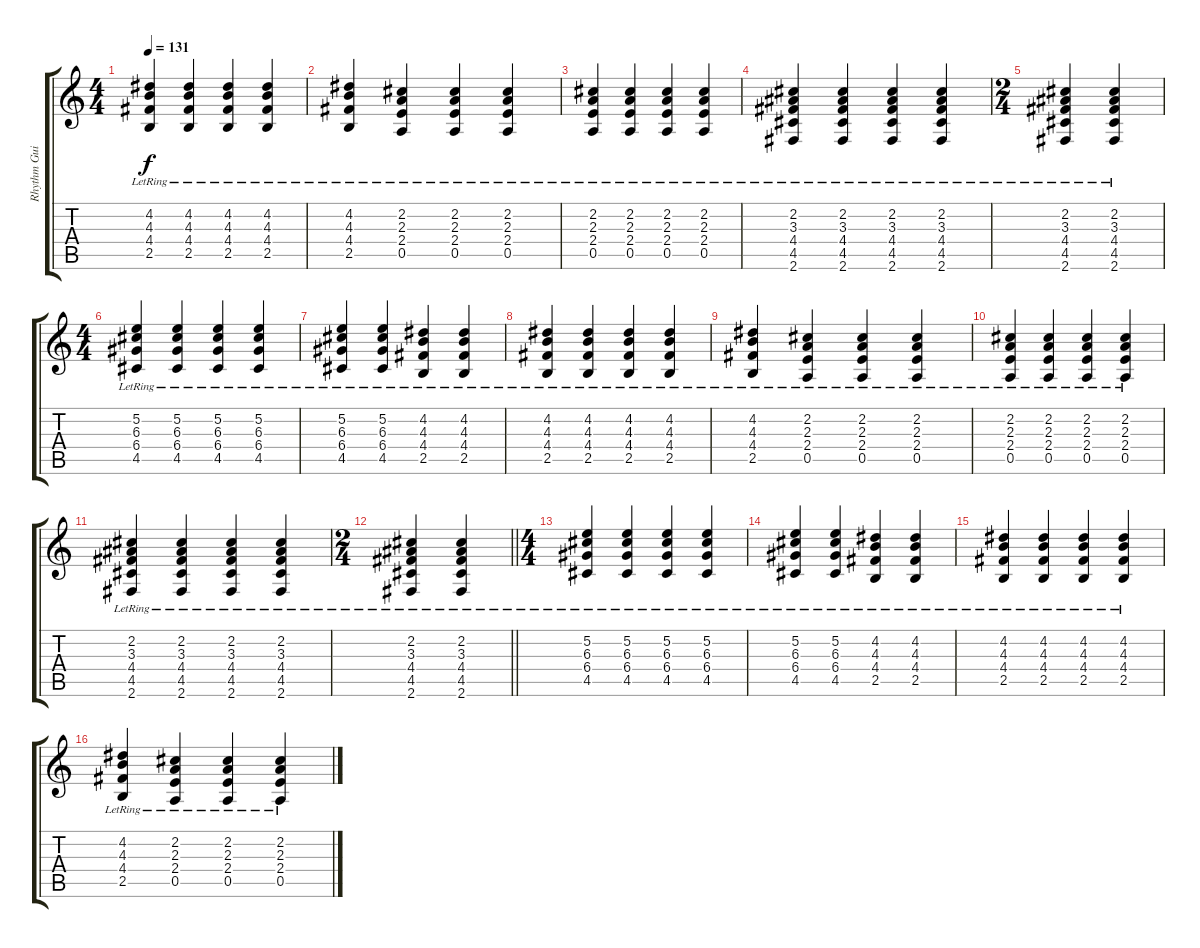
\track ("Rhythm Guitar" "Rhythm Gui") {instrument acousticguitarsteel}
\staff {score tabs}
\tuning (E4 B3 G3 D3 A2 E2) {hide}
\ts (4 4)
\tempo 131
\clef g2
\ks c
(4.2{lr} 4.3{lr} 4.4{lr} 2.5{lr}).4{dy f} (4.2{lr} 4.3{lr} 4.4{lr} 2.5{lr}).4 (4.2{lr} 4.3{lr} 4.4{lr} 2.5{lr}).4 (4.2{lr} 4.3{lr} 4.4{lr} 2.5{lr}).4 |
(4.2{lr} 4.3{lr} 4.4{lr} 2.5{lr}).4 (2.2{lr} 2.3{lr} 2.4{lr} 0.5{lr}).4 (2.2{lr} 2.3{lr} 2.4{lr} 0.5{lr}).4 (2.2{lr} 2.3{lr} 2.4{lr} 0.5{lr}).4 |
(2.2{lr} 2.3{lr} 2.4{lr} 0.5{lr}).4 (2.2{lr} 2.3{lr} 2.4{lr} 0.5{lr}).4 (2.2{lr} 2.3{lr} 2.4{lr} 0.5{lr}).4 (2.2{lr} 2.3{lr} 2.4{lr} 0.5{lr}).4 |
(2.2 3.3{lr} 4.4{lr} 4.5{lr} 2.6{lr}).4 (2.2 3.3{lr} 4.4{lr} 4.5{lr} 2.6{lr}).4 (2.2 3.3{lr} 4.4{lr} 4.5{lr} 2.6{lr}).4 (2.2 3.3{lr} 4.4{lr} 4.5{lr} 2.6{lr}).4 |
\ts (2 4)
(2.2 3.3{lr} 4.4{lr} 4.5{lr} 2.6{lr}).4 (2.2 3.3{lr} 4.4{lr} 4.5{lr} 2.6{lr}).4 |
\ts (4 4)
(5.2{lr} 6.3{lr} 6.4{lr} 4.5{lr}).4 (5.2{lr} 6.3{lr} 6.4{lr} 4.5{lr}).4 (5.2{lr} 6.3{lr} 6.4{lr} 4.5{lr}).4 (5.2{lr} 6.3{lr} 6.4{lr} 4.5{lr}).4 |
(5.2{lr} 6.3{lr} 6.4{lr} 4.5{lr}).4 (5.2{lr} 6.3{lr} 6.4{lr} 4.5{lr}).4 (4.2{lr} 4.3{lr} 4.4{lr} 2.5{lr}).4 (4.2{lr} 4.3{lr} 4.4{lr} 2.5{lr}).4 |
(4.2{lr} 4.3{lr} 4.4{lr} 2.5{lr}).4 (4.2{lr} 4.3{lr} 4.4{lr} 2.5{lr}).4 (4.2{lr} 4.3{lr} 4.4{lr} 2.5{lr}).4 (4.2{lr} 4.3{lr} 4.4{lr} 2.5{lr}).4 |
(4.2{lr} 4.3{lr} 4.4{lr} 2.5{lr}).4 (2.2{lr} 2.3{lr} 2.4{lr} 0.5{lr}).4 (2.2{lr} 2.3{lr} 2.4{lr} 0.5{lr}).4 (2.2{lr} 2.3{lr} 2.4{lr} 0.5{lr}).4 |
(2.2{lr} 2.3{lr} 2.4{lr} 0.5{lr}).4 (2.2{lr} 2.3{lr} 2.4{lr} 0.5{lr}).4 (2.2{lr} 2.3{lr} 2.4{lr} 0.5{lr}).4 (2.2{lr} 2.3{lr} 2.4{lr} 0.5{lr}).4 |
(2.2 3.3{lr} 4.4{lr} 4.5{lr} 2.6{lr}).4 (2.2 3.3{lr} 4.4{lr} 4.5{lr} 2.6{lr}).4 (2.2 3.3{lr} 4.4{lr} 4.5{lr} 2.6{lr}).4 (2.2 3.3{lr} 4.4{lr} 4.5{lr} 2.6{lr}).4 |
\ts (2 4)
\barLineRight lightlight
(2.2 3.3{lr} 4.4{lr} 4.5{lr} 2.6{lr}).4 (2.2 3.3{lr} 4.4{lr} 4.5{lr} 2.6{lr}).4 |
\ts (4 4)
(5.2{lr} 6.3{lr} 6.4{lr} 4.5{lr}).4 (5.2{lr} 6.3{lr} 6.4{lr} 4.5{lr}).4 (5.2{lr} 6.3{lr} 6.4{lr} 4.5{lr}).4 (5.2{lr} 6.3{lr} 6.4{lr} 4.5{lr}).4 |
(5.2{lr} 6.3{lr} 6.4{lr} 4.5{lr}).4 (5.2{lr} 6.3{lr} 6.4{lr} 4.5{lr}).4 (4.2{lr} 4.3{lr} 4.4{lr} 2.5{lr}).4 (4.2{lr} 4.3{lr} 4.4{lr} 2.5{lr}).4 |
(4.2{lr} 4.3{lr} 4.4{lr} 2.5{lr}).4 (4.2{lr} 4.3{lr} 4.4{lr} 2.5{lr}).4 (4.2{lr} 4.3{lr} 4.4{lr} 2.5{lr}).4 (4.2{lr} 4.3{lr} 4.4{lr} 2.5{lr}).4 |
(4.2{lr} 4.3{lr} 4.4{lr} 2.5{lr}).4 (2.2{lr} 2.3{lr} 2.4{lr} 0.5{lr}).4 (2.2{lr} 2.3{lr} 2.4{lr} 0.5{lr}).4 (2.2{lr} 2.3{lr} 2.4{lr} 0.5{lr}).4
